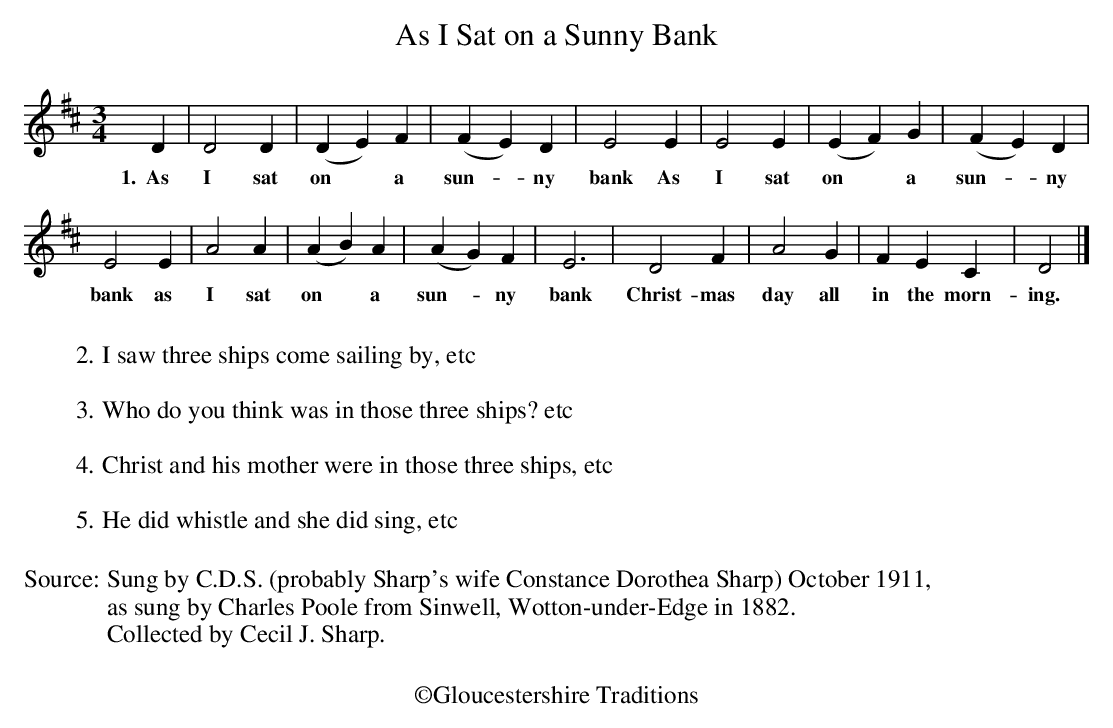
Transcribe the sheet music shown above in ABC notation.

X:1
T:As I Sat on a Sunny Bank
M:3/4
L:1/4
K:D
D|D2D|(DE)F|(FE)D|E2E|E2E|(EF)G|(FE)D|
w:1.~~As I sat on*a sun-*ny bank As I sat on* a sun-*ny
E2E|A2A|(AB)A|(AG)F|E3|D2F|A2G|\
w:bank as I sat on*a sun-*ny bank Christ-mas day all
FEC|D2|]
w:in the morn-ing.
W:
W:2. I saw three ships come sailing by, etc
W:
W:3. Who do you think was in those three ships? etc
W:
W:4. Christ and his mother were in those three ships, etc
W:
W:5.He did whistle and she did sing, etc
W:
